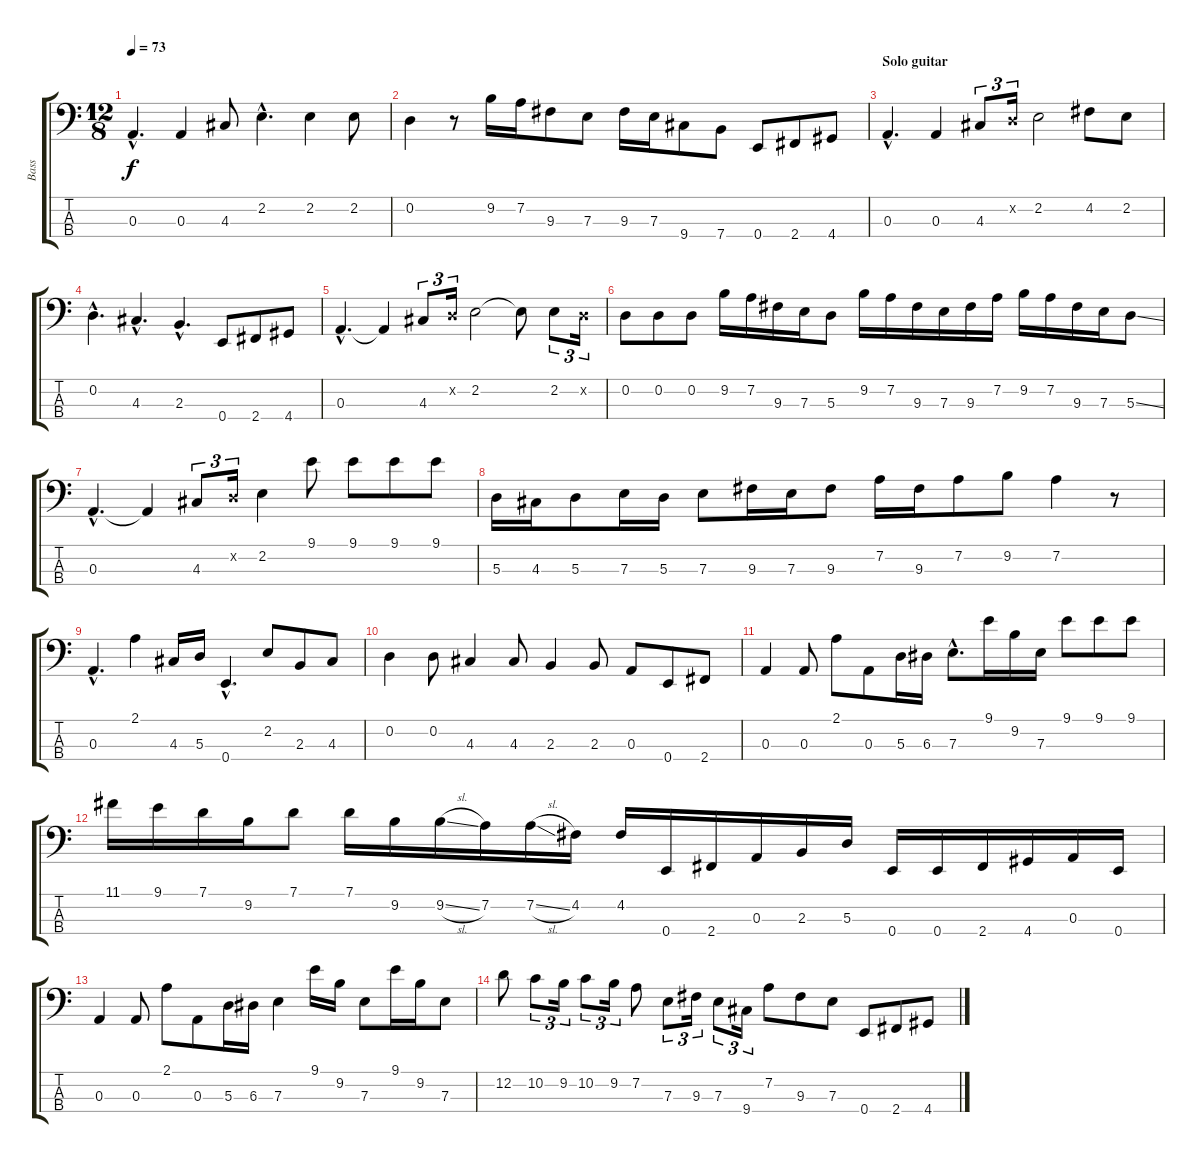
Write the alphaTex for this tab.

\track ("Bass" "Bass") {instrument electricbassfinger}
\staff {score tabs}
\tuning (G2 D2 A1 E1) {hide}
\ts (12 8)
\section ("" "")
\tempo 73
\clef f4
\ks c
0.3{hac}.4{d dy f} 0.3.4 4.3.8 2.2{hac}.4{d} 2.2.4 2.2.8 |
0.2.4 r.8 9.2.16 7.2.16 9.3.8 7.3.8 9.3.16 7.3.16 9.4.8 7.4.8 0.4.8 2.4.8 4.4.8 |
\section ("" "Solo guitar")
0.3{hac}.4{d} 0.3.4 4.3.8{tu (3 2)} 0.2{x}.16{tu (3 2)} 2.2.2 4.2.8 2.2.8 |
0.2{hac}.4{d} 4.3{hac}.4{d} 2.3{hac}.4{d} 0.4.8 2.4.8 4.4.8 |
0.3{hac}.4{d} 0.3{t}.4 4.3.8{tu (3 2)} 0.2{x}.16{tu (3 2)} 2.2.2 2.2{t}.8 2.2.8{tu (3 2)} 0.2{x}.16{tu (3 2)} |
0.2.8 0.2.8 0.2.8 9.2.16 7.2.16 9.3.16 7.3.16 5.3.8 9.2.16 7.2.16 9.3.16 7.3.16 9.3.16 7.2.16 9.2.16 7.2.16 9.3.16 7.3.16 5.3{ss}.8 |
0.3{hac}.4{d} 0.3{t}.4 4.3.8{tu (3 2)} 0.2{x}.16{tu (3 2)} 2.2.4 9.1.8 9.1.8 9.1.8 9.1.8 |
5.3.16 4.3.16 5.3.8 7.3.16 5.3.16 7.3.8 9.3.16 7.3.16 9.3.8 7.2.16 9.3.16 7.2.8 9.2.8 7.2.4 r.8 |
0.3{hac}.4{d} 2.1.4 4.3.16 5.3.16 0.4{hac}.4{d} 2.2.8 2.3.8 4.3.8 |
0.2.4 0.2.8 4.3.4 4.3.8 2.3.4 2.3.8 0.3.8 0.4.8 2.4.8 |
0.3.4 0.3.8 2.1.8 0.3.8 5.3.16 6.3.16 7.3{hac}.8{d} 9.1.16 9.2.16 7.3.16 9.1.8 9.1.8 9.1.8 |
11.1.16 9.1.16 7.1.16 9.2.16 7.1.8 7.1.16 9.2.16 9.2{sl}.16 7.2.16 7.2{sl}.16 4.2.16 4.2.16 0.4.16 2.4.16 0.3.16 2.3.16 5.3.16 0.4.16 0.4.16 2.4.16 4.4.16 0.3.16 0.4.16 |
0.3.4 0.3.8 2.1.8 0.3.8 5.3.16 6.3.16 7.3.4 9.1.16 9.2.16 7.3.8 9.1.16 9.2.16 7.3.8 |
12.2.8 10.2.8{tu (3 2)} 9.2.16{tu (3 2)} 10.2.8{tu (3 2)} 9.2.16{tu (3 2)} 7.2.8 7.3.8{tu (3 2)} 9.3.16{tu (3 2)} 7.3.8{tu (3 2)} 9.4.16{tu (3 2)} 7.2.8 9.3.8 7.3.8 0.4.8 2.4.8 4.4.8
